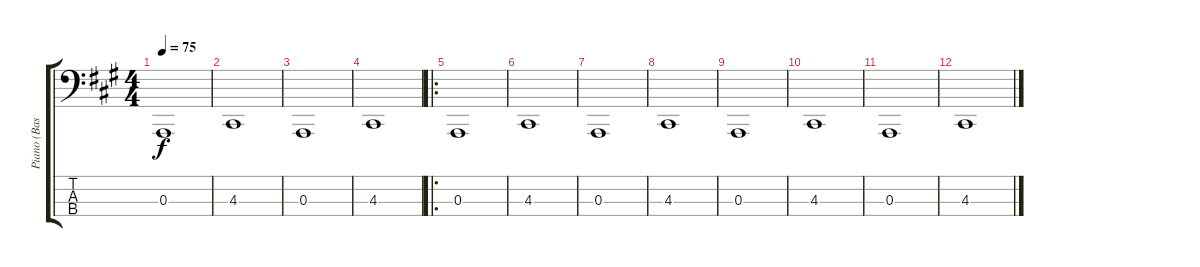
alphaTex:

\track ("Piano (Bass)" "Piano (Bas") {instrument acousticgrandpiano}
\staff {score tabs}
\tuning (G2 D2 A1 E1) {hide}
\ts (4 4)
\tempo 75
\clef f4
\ks a
0.3.1{dy f instrument acousticgrandpiano} |
4.3.1 |
0.3.1 |
4.3.1 |
\ro
0.3.1 |
4.3.1 |
0.3.1 |
4.3.1 |
0.3.1 |
4.3.1 |
0.3.1 |
4.3.1
